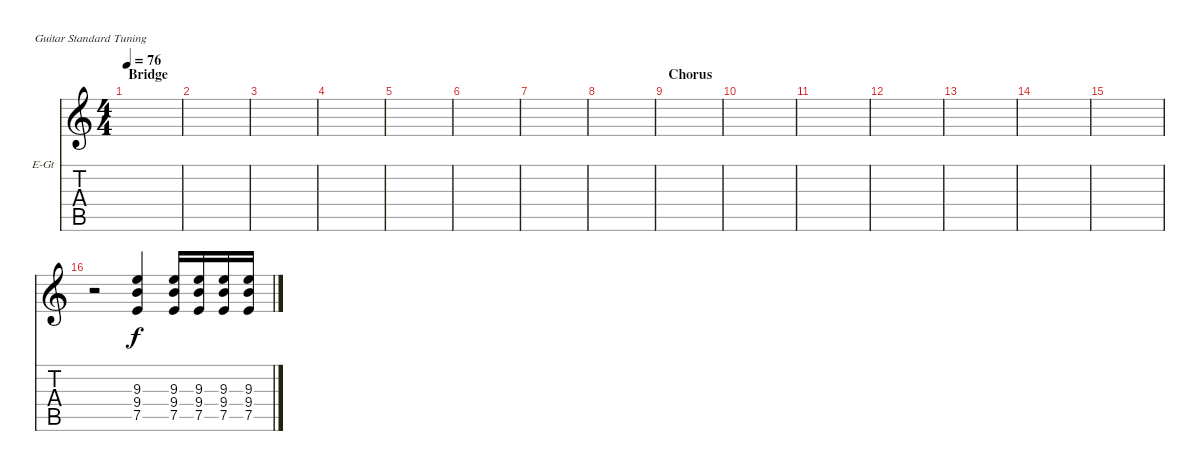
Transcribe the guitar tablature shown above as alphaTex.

\defaultSystemsLayout 4
\bracketExtendMode nobrackets
\firstSystemTrackNameOrientation horizontal
\otherSystemsTrackNameOrientation horizontal
\track ("Mike McCready (Drive)" "E-Gt") {instrument overdrivenguitar}
\staff {score tabs}
\tuning (E4 B3 G3 D3 A2 E2)
\ts (4 4)
\section ("" "Bridge")
\tempo 76
\clef g2
\ks c
|
|
|
|
|
|
|
|
\section ("" "Chorus")
|
|
|
|
|
|
|
r.2 (9.3 9.4 7.5).4 (9.3 9.4 7.5).16 (9.3 9.4 7.5).16 (9.3 9.4 7.5).16 (9.3 9.4 7.5).16
